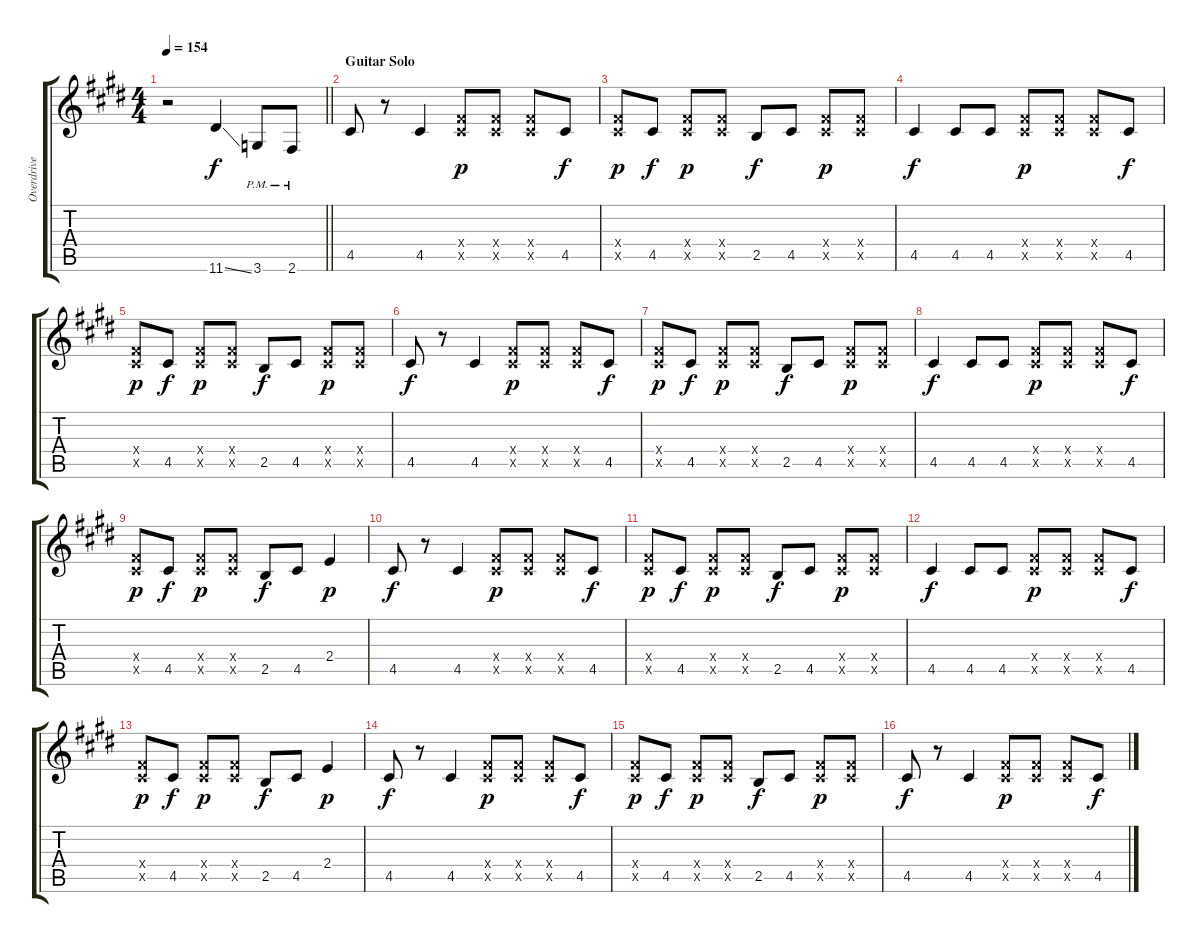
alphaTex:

\track ("Overdrive Rhythm" "Overdrive ") {instrument overdrivenguitar}
\staff {score tabs}
\tuning (E4 B3 G3 D3 A2 E2) {hide}
\ts (4 4)
\tempo 154
\clef g2
\barLineRight lightlight
\ks c#minor
r.2{dy f} 11.6{ss}.4 3.6{pm}.8 2.6{pm}.8 |
\section ("" "Guitar Solo")
4.5.8 r.8 4.5.4 (4.4{x} 4.5{x}).8{dy p} (4.4{x} 4.5{x}).8 (4.4{x} 4.5{x}).8 4.5.8{dy f} |
(4.4{x} 4.5{x}).8{dy p} 4.5.8{dy f} (4.4{x} 4.5{x}).8{dy p} (4.4{x} 4.5{x}).8 2.5.8{dy f} 4.5.8 (4.4{x} 4.5{x}).8{dy p} (4.4{x} 4.5{x}).8 |
4.5.4{dy f} 4.5.8 4.5.8 (4.4{x} 4.5{x}).8{dy p} (4.4{x} 4.5{x}).8 (4.4{x} 4.5{x}).8 4.5.8{dy f} |
(4.4{x} 4.5{x}).8{dy p} 4.5.8{dy f} (4.4{x} 4.5{x}).8{dy p} (4.4{x} 4.5{x}).8 2.5.8{dy f} 4.5.8 (4.4{x} 4.5{x}).8{dy p} (4.4{x} 4.5{x}).8 |
4.5.8{dy f} r.8 4.5.4 (4.4{x} 4.5{x}).8{dy p} (4.4{x} 4.5{x}).8 (4.4{x} 4.5{x}).8 4.5.8{dy f} |
(4.4{x} 4.5{x}).8{dy p} 4.5.8{dy f} (4.4{x} 4.5{x}).8{dy p} (4.4{x} 4.5{x}).8 2.5.8{dy f} 4.5.8 (4.4{x} 4.5{x}).8{dy p} (4.4{x} 4.5{x}).8 |
4.5.4{dy f} 4.5.8 4.5.8 (4.4{x} 4.5{x}).8{dy p} (4.4{x} 4.5{x}).8 (4.4{x} 4.5{x}).8 4.5.8{dy f} |
(4.4{x} 4.5{x}).8{dy p} 4.5.8{dy f} (4.4{x} 4.5{x}).8{dy p} (4.4{x} 4.5{x}).8 2.5.8{dy f} 4.5.8 2.4.4{dy p} |
4.5.8{dy f} r.8 4.5.4 (4.4{x} 4.5{x}).8{dy p} (4.4{x} 4.5{x}).8 (4.4{x} 4.5{x}).8 4.5.8{dy f} |
(4.4{x} 4.5{x}).8{dy p} 4.5.8{dy f} (4.4{x} 4.5{x}).8{dy p} (4.4{x} 4.5{x}).8 2.5.8{dy f} 4.5.8 (4.4{x} 4.5{x}).8{dy p} (4.4{x} 4.5{x}).8 |
4.5.4{dy f} 4.5.8 4.5.8 (4.4{x} 4.5{x}).8{dy p} (4.4{x} 4.5{x}).8 (4.4{x} 4.5{x}).8 4.5.8{dy f} |
(4.4{x} 4.5{x}).8{dy p} 4.5.8{dy f} (4.4{x} 4.5{x}).8{dy p} (4.4{x} 4.5{x}).8 2.5.8{dy f} 4.5.8 2.4.4{dy p} |
4.5.8{dy f} r.8 4.5.4 (4.4{x} 4.5{x}).8{dy p} (4.4{x} 4.5{x}).8 (4.4{x} 4.5{x}).8 4.5.8{dy f} |
(4.4{x} 4.5{x}).8{dy p} 4.5.8{dy f} (4.4{x} 4.5{x}).8{dy p} (4.4{x} 4.5{x}).8 2.5.8{dy f} 4.5.8 (4.4{x} 4.5{x}).8{dy p} (4.4{x} 4.5{x}).8 |
4.5.8{dy f} r.8 4.5.4 (4.4{x} 4.5{x}).8{dy p} (4.4{x} 4.5{x}).8 (4.4{x} 4.5{x}).8 4.5.8{dy f}
